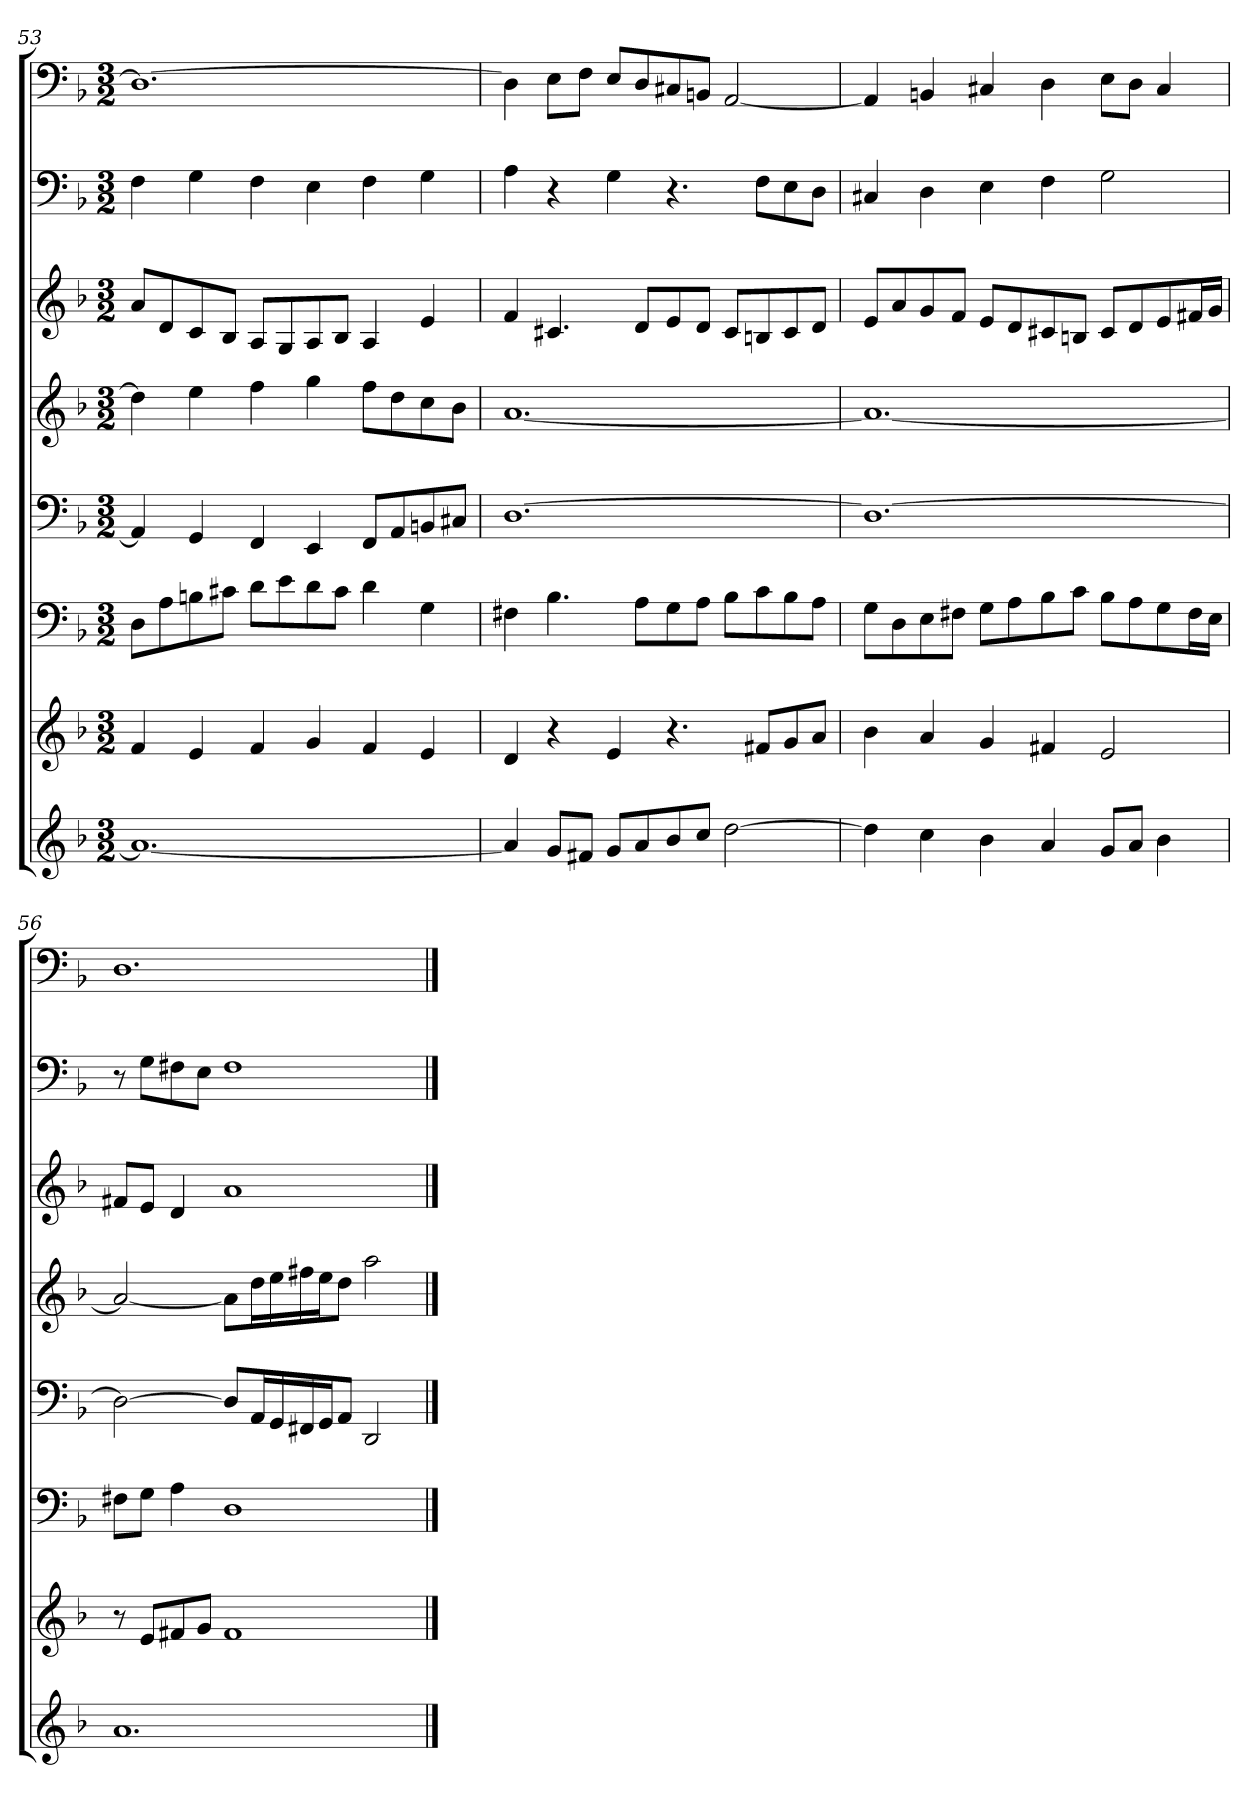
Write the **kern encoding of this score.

**kern	**kern	**kern	**kern	**kern	**kern	**kern	**kern
*part8	*part7	*part6	*part5	*part4	*part3	*part2	*part1
*staff8	*staff7	*staff6	*staff5	*staff4	*staff3	*staff2	*staff1
*k[b-]	*k[b-]	*k[b-]	*k[b-]	*k[b-]	*k[b-]	*k[b-]	*k[b-]
*d:	*d:	*d:	*d:	*d:	*d:	*d:	*d:
*M3/2	*M3/2	*M3/2	*M3/2	*M3/2	*M3/2	*M3/2	*M3/2
=53	=53	=53	=53	=53	=53	=53	=53
1.a_	4f	8DL	4AA]	4dd]	8aL	4F	1.D_
.	.	8A	.	.	8d	.	.
.	4e	8Bn	4GG	4ee	8c	4G	.
.	.	8c#XJ	.	.	8B-J	.	.
.	4f	8dL	4FF	4ff	8AL	4F	.
.	.	8e	.	.	8G	.	.
.	4g	8d	4EE	4gg	8A	4E	.
.	.	8c#J	.	.	8B-J	.	.
.	4f	4d	8FFL	8ffL	4A	4F	.
.	.	.	8AA	8dd	.	.	.
.	4e	4G	8BBn	8cc	4e	4G	.
.	.	.	8C#XJ	8b-J	.	.	.
=54	=54	=54	=54	=54	=54	=54	=54
4a]	4d	4F#X	[1.D	[1.a	4f	4A	4D]
8gL	4r	4.B-	.	.	4.c#X	4r	8EL
8f#XJ	.	.	.	.	.	.	8FJ
8gL	4e	.	.	.	.	4G	8EL
8a	.	8AL	.	.	8dL	.	8D
8b-	4.r	8G	.	.	8e	4.r	8C#X
8ccJ	.	8AJ	.	.	8dJ	.	8BBnJ
[2dd	.	8B-L	.	.	8c#L	.	[2AA
.	8f#XL	8c	.	.	8Bn	8FL	.
.	8g	8B-	.	.	8c#	8E	.
.	8aJ	8AJ	.	.	8dJ	8DJ	.
=55	=55	=55	=55	=55	=55	=55	=55
4dd]	4b-	8GL	1.D_	1.a_	8eL	4C#X	4AA]
.	.	8D	.	.	8a	.	.
4cc	4a	8E	.	.	8g	4D	4BBn
.	.	8F#XJ	.	.	8fJ	.	.
4b-	4g	8GL	.	.	8eL	4E	4C#X
.	.	8A	.	.	8d	.	.
4a	4f#X	8B-	.	.	8c#X	4F	4D
.	.	8cJ	.	.	8BnJ	.	.
8gL	2e	8B-L	.	.	8c#L	2G	8EL
8aJ	.	8A	.	.	8d	.	8DJ
4b-	.	8G	.	.	8e	.	4C#
.	.	16F#L	.	.	16f#XL	.	.
.	.	16EJJ	.	.	16gJJ	.	.
=56	=56	=56	=56	=56	=56	=56	=56
1.a	8r	8F#XL	2D_	2a_	8f#XL	8r	1.D
.	8eL	8GJ	.	.	8eJ	8GL	.
.	8f#X	4A	.	.	4d	8F#X	.
.	8gJ	.	.	.	.	8EJ	.
.	1f#	1D	8DL]	8aL]	1a	1F#	.
.	.	.	16AAL	16ddL	.	.	.
.	.	.	16GG	16ee	.	.	.
.	.	.	16FF#X	16ff#X	.	.	.
.	.	.	16GGJ	16eeJ	.	.	.
.	.	.	8AAJ	8ddJ	.	.	.
.	.	.	2DD	2aa	.	.	.
==	==	==	==	==	==	==	==
*-	*-	*-	*-	*-	*-	*-	*-
